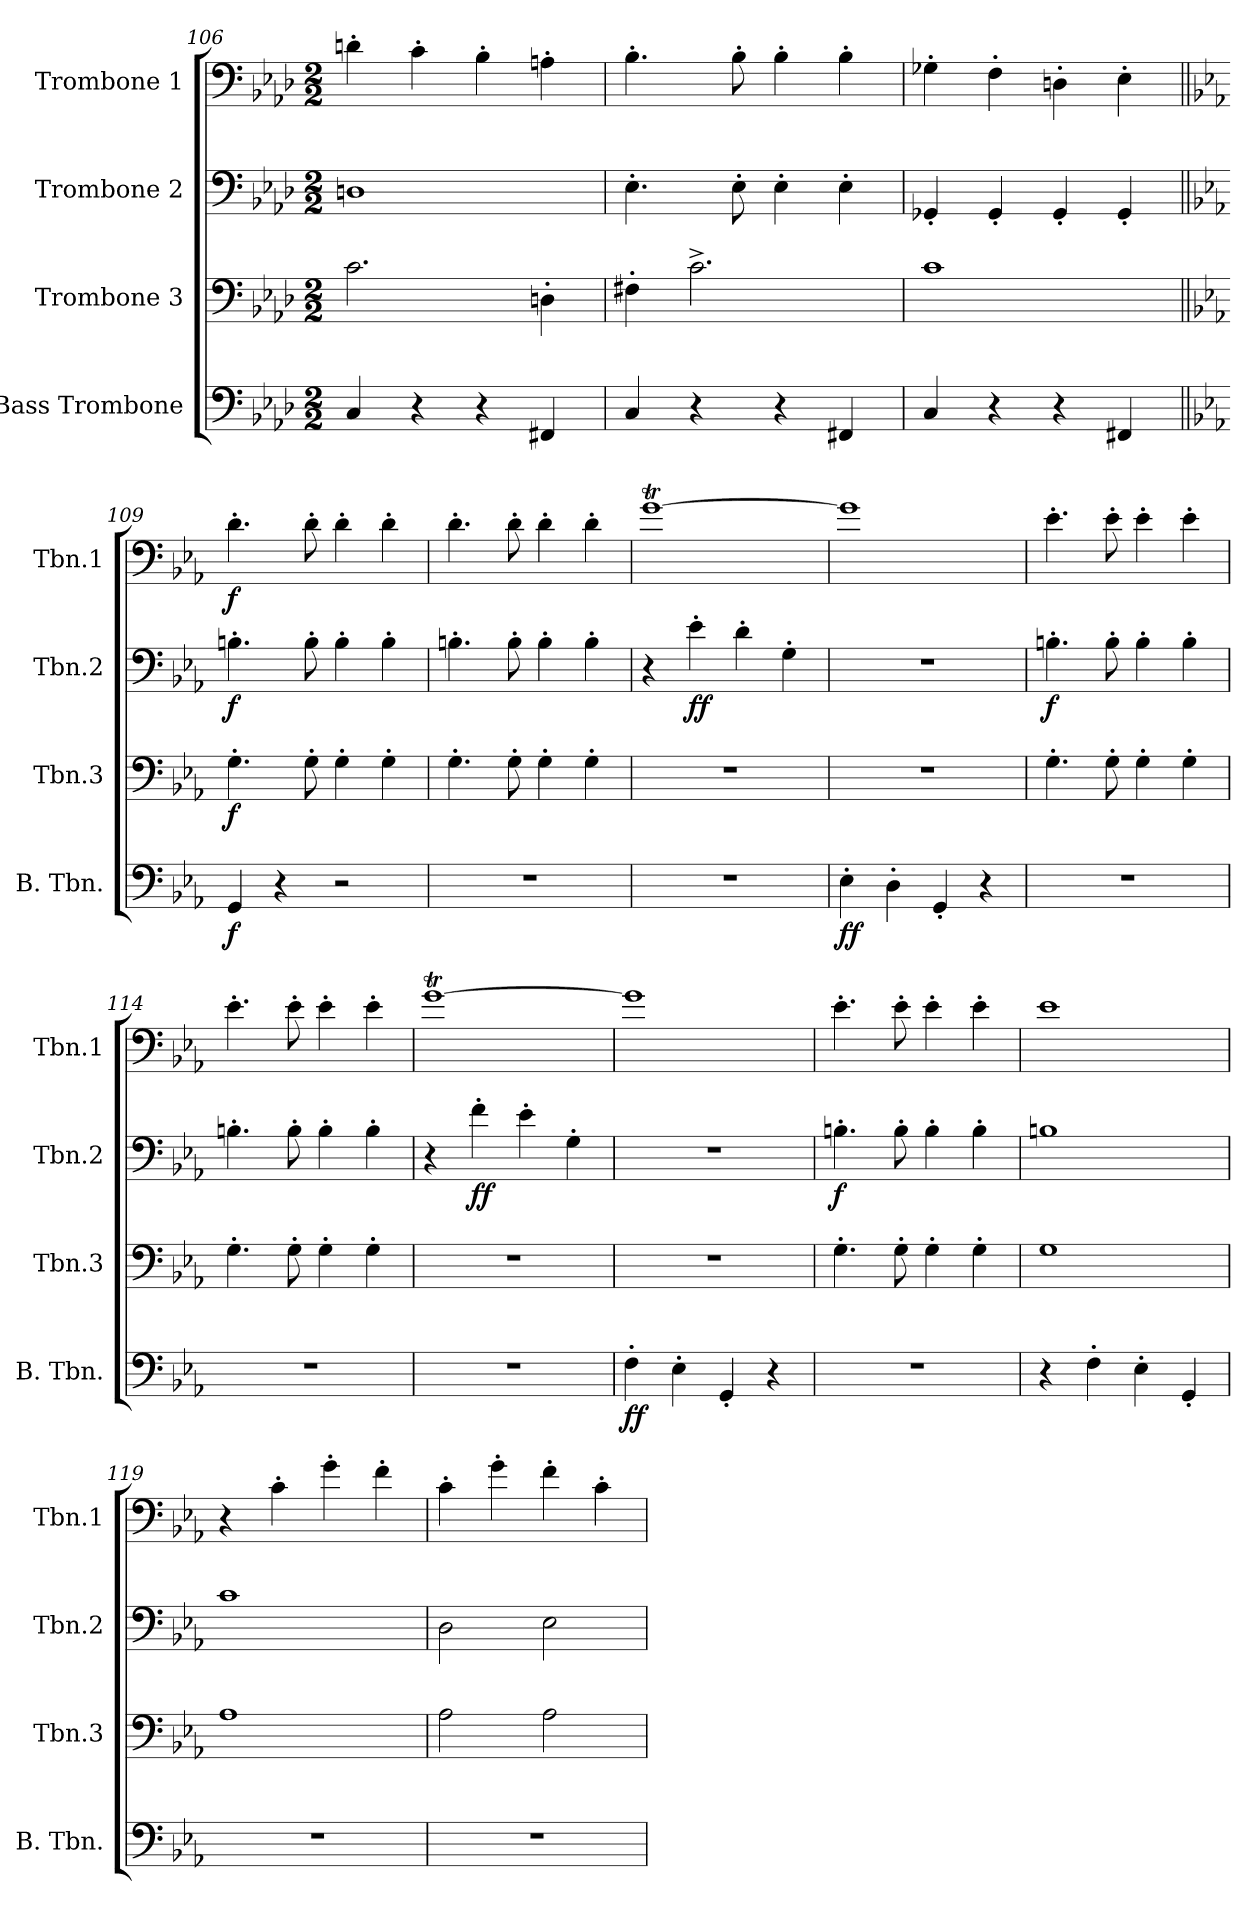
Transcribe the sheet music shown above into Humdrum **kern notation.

**kern	**dynam	**kern	**dynam	**kern	**dynam	**kern	**dynam
*part4	*part4	*part3	*part3	*part2	*part2	*part1	*part1
*staff4	*staff4	*staff3	*staff3	*staff2	*staff2	*staff1	*staff1
*I"Bass Trombone	*	*I"Trombone 3	*	*I"Trombone 2	*	*I"Trombone 1	*
*I'B. Tbn.	*	*I'Tbn.3	*	*I'Tbn.2	*	*I'Tbn.1	*
*clefF4	*	*clefF4	*	*clefF4	*	*clefF4	*
*k[b-e-a-d-]	*	*k[b-e-a-d-]	*	*k[b-e-a-d-]	*	*k[b-e-a-d-]	*
*M2/2	*	*M2/2	*	*M2/2	*	*M2/2	*
=106	=106	=106	=106	=106	=106	=106	=106
4C/	.	2.c\	.	1Dn	.	4dn'\	.
4r	.	.	.	.	.	4c'\	.
4r	.	.	.	.	.	4B-'\	.
4FF#X/	.	4Dn'\	.	.	.	4An'\	.
=107	=107	=107	=107	=107	=107	=107	=107
4C/	.	4F#X'\	.	4.E-'\	.	4.B-'\	.
4r	.	2.c^\	.	.	.	.	.
.	.	.	.	8E-'\	.	8B-'\	.
4r	.	.	.	4E-'\	.	4B-'\	.
4FF#X/	.	.	.	4E-'\	.	4B-'\	.
!!LO:LB:g=z
=108	=108	=108	=108	=108	=108	=108	=108
4C/	.	1c	.	4GG-X'/	.	4G-X'\	.
4r	.	.	.	4GG-'/	.	4F'\	.
4r	.	.	.	4GG-'/	.	4Dn'\	.
4FF#X/	.	.	.	4GG-'/	.	4E-'\	.
=109||	=109||	=109||	=109||	=109||	=109||	=109||	=109||
*k[b-e-a-]	*	*k[b-e-a-]	*	*k[b-e-a-]	*	*k[b-e-a-]	*
!	!LO:DY:b	!	!LO:DY:b	!	!LO:DY:b	!	!LO:DY:b
4GG/	f	4.G'\	f	4.Bn'\	f	4.d'\	f
4r	.	.	.	.	.	.	.
.	.	8G'\	.	8B'\	.	8d'\	.
2r	.	4G'\	.	4B'\	.	4d'\	.
.	.	4G'\	.	4B'\	.	4d'\	.
=110	=110	=110	=110	=110	=110	=110	=110
1r	.	4.G'\	.	4.Bn'\	.	4.d'\	.
.	.	8G'\	.	8B'\	.	8d'\	.
.	.	4G'\	.	4B'\	.	4d'\	.
.	.	4G'\	.	4B'\	.	4d'\	.
=111	=111	=111	=111	=111	=111	=111	=111
1r	.	1r	.	4r	.	[1gt	.
!	!	!	!	!	!LO:DY:b	!	!
.	.	.	.	4e-'\	ff	.	.
.	.	.	.	4d'\	.	.	.
.	.	.	.	4G'\	.	.	.
=112	=112	=112	=112	=112	=112	=112	=112
!	!LO:DY:b	!	!	!	!	!	!
4E-'\	ff	1r	.	1r	.	1g]	.
4D'\	.	.	.	.	.	.	.
4GG'/	.	.	.	.	.	.	.
4r	.	.	.	.	.	.	.
=113	=113	=113	=113	=113	=113	=113	=113
!	!	!	!	!	!LO:DY:b	!	!
1r	.	4.G'\	.	4.Bn'\	f	4.e-'\	.
.	.	8G'\	.	8B'\	.	8e-'\	.
.	.	4G'\	.	4B'\	.	4e-'\	.
.	.	4G'\	.	4B'\	.	4e-'\	.
!!LO:LB:g=z
=114	=114	=114	=114	=114	=114	=114	=114
1r	.	4.G'\	.	4.Bn'\	.	4.e-'\	.
.	.	8G'\	.	8B'\	.	8e-'\	.
.	.	4G'\	.	4B'\	.	4e-'\	.
.	.	4G'\	.	4B'\	.	4e-'\	.
=115	=115	=115	=115	=115	=115	=115	=115
1r	.	1r	.	4r	.	[1gt	.
!	!	!	!	!	!LO:DY:b	!	!
.	.	.	.	4f'\	ff	.	.
.	.	.	.	4e-'\	.	.	.
.	.	.	.	4G'\	.	.	.
=116	=116	=116	=116	=116	=116	=116	=116
!	!LO:DY:b	!	!	!	!	!	!
4F'\	ff	1r	.	1r	.	1g]	.
4E-'\	.	.	.	.	.	.	.
4GG'/	.	.	.	.	.	.	.
4r	.	.	.	.	.	.	.
=117	=117	=117	=117	=117	=117	=117	=117
!	!	!	!	!	!LO:DY:b	!	!
1r	.	4.G'\	.	4.Bn'\	f	4.e-'\	.
.	.	8G'\	.	8B'\	.	8e-'\	.
.	.	4G'\	.	4B'\	.	4e-'\	.
.	.	4G'\	.	4B'\	.	4e-'\	.
=118	=118	=118	=118	=118	=118	=118	=118
4r	.	1G	.	1Bn	.	1e-	.
4F'\	.	.	.	.	.	.	.
4E-'\	.	.	.	.	.	.	.
4GG'/	.	.	.	.	.	.	.
=119	=119	=119	=119	=119	=119	=119	=119
1r	.	1A-	.	1c	.	4r	.
.	.	.	.	.	.	4c'\	.
.	.	.	.	.	.	4g'\	.
.	.	.	.	.	.	4f'\	.
=120	=120	=120	=120	=120	=120	=120	=120
1r	.	2A-\	.	2D\	.	4c'\	.
.	.	.	.	.	.	4g'\	.
.	.	2A-\	.	2E-\	.	4f'\	.
.	.	.	.	.	.	4c'\	.
=	=	=	=	=	=	=	=
*-	*-	*-	*-	*-	*-	*-	*-
